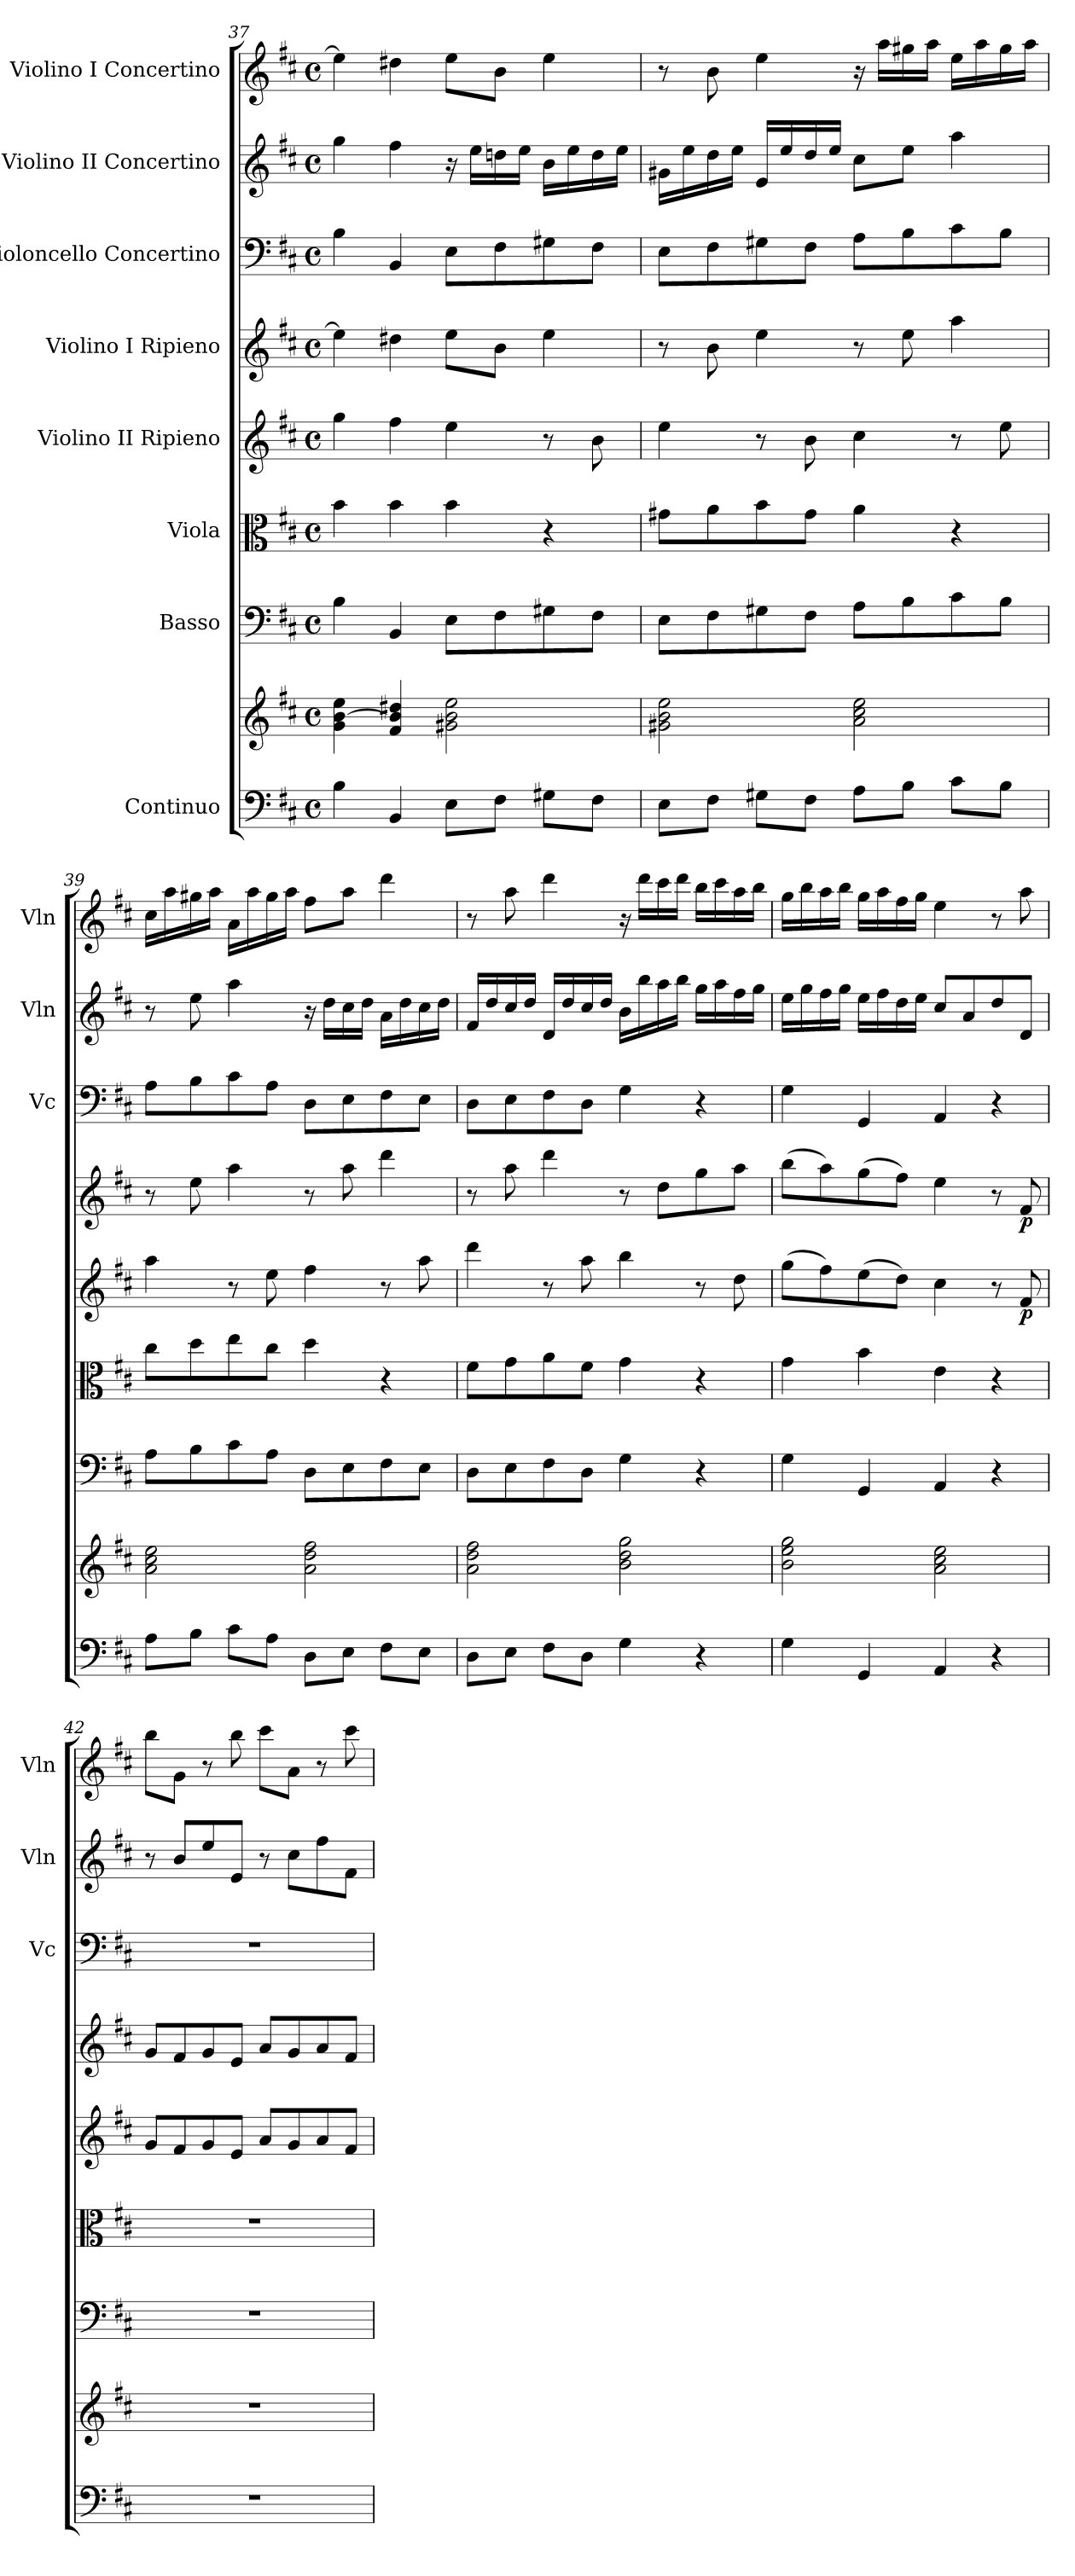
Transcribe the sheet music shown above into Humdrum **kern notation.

**kern	**kern	**kern	**kern	**kern	**dynam	**kern	**dynam	**kern	**kern	**kern
*part8	*part8	*part7	*part6	*part5	*part5	*part4	*part4	*part3	*part2	*part1
*staff9	*staff8	*staff7	*staff6	*staff5	*staff5	*staff4	*staff4	*staff3	*staff2	*staff1
*I"Continuo	*	*I"Basso	*I"Viola	*I"Violino II Ripieno	*	*I"Violino I Ripieno	*	*I"Violoncello Concertino	*I"Violino II Concertino	*I"Violino I Concertino
*	*	*	*	*	*	*	*	*I'Vc	*I'Vln	*I'Vln
*clefF4	*clefG2	*clefF4	*clefC3	*clefG2	*	*clefG2	*	*clefF4	*clefG2	*clefG2
*k[f#c#]	*k[f#c#]	*k[f#c#]	*k[f#c#]	*k[f#c#]	*	*k[f#c#]	*	*k[f#c#]	*k[f#c#]	*k[f#c#]
*M4/4	*M4/4	*M4/4	*M4/4	*M4/4	*	*M4/4	*	*M4/4	*M4/4	*M4/4
*met(c)	*met(c)	*met(c)	*met(c)	*met(c)	*	*met(c)	*	*met(c)	*met(c)	*met(c)
=37	=37	=37	=37	=37	=37	=37	=37	=37	=37	=37
4B\	4g\ [4b\ 4ee\	4B\	4b\	4gg\	.	4ee\]	.	4B\	4gg\	4ee\]
4BB/	4f#/ 4b/] 4dd#X/	4BB/	4b\	4ff#\	.	4dd#X\	.	4BB/	4ff#\	4dd#X\
8E\L	2g#X\ 2b\ 2ee\	8E\L	4b\	4ee\	.	8ee\L	.	8E\L	16r	8ee\L
.	.	.	.	.	.	.	.	.	16ee\LL	.
8F#\J	.	8F#\	.	.	.	8b\J	.	8F#\	16ddn\	8b\J
.	.	.	.	.	.	.	.	.	16ee\JJ	.
8G#X\L	.	8G#X\	4r	8r	.	4ee\	.	8G#X\	16b\LL	4ee\
.	.	.	.	.	.	.	.	.	16ee\	.
8F#\J	.	8F#\J	.	8b\	.	.	.	8F#\J	16dd\	.
.	.	.	.	.	.	.	.	.	16ee\JJ	.
=38	=38	=38	=38	=38	=38	=38	=38	=38	=38	=38
8E\L	2g#X\ 2b\ 2ee\	8E\L	8g#X\L	4ee\	.	8r	.	8E\L	16g#X\LL	8r
.	.	.	.	.	.	.	.	.	16ee\	.
8F#\J	.	8F#\	8a\	.	.	8b\	.	8F#\	16dd\	8b\
.	.	.	.	.	.	.	.	.	16ee\JJ	.
8G#X\L	.	8G#X\	8b\	8r	.	4ee\	.	8G#X\	16e/LL	4ee\
.	.	.	.	.	.	.	.	.	16ee/	.
8F#\J	.	8F#\J	8g#\J	8b\	.	.	.	8F#\J	16dd/	.
.	.	.	.	.	.	.	.	.	16ee/JJ	.
8A\L	2a\ 2cc#\ 2ee\	8A\L	4a\	4cc#\	.	8r	.	8A\L	8cc#\L	16r
.	.	.	.	.	.	.	.	.	.	16aa\LL
8B\J	.	8B\	.	.	.	8ee\	.	8B\	8ee\J	16gg#X\
.	.	.	.	.	.	.	.	.	.	16aa\JJ
8c#\L	.	8c#\	4r	8r	.	4aa\	.	8c#\	4aa\	16ee\LL
.	.	.	.	.	.	.	.	.	.	16aa\
8B\J	.	8B\J	.	8ee\	.	.	.	8B\J	.	16gg#\
.	.	.	.	.	.	.	.	.	.	16aa\JJ
!!LO:LB:g=z
=39	=39	=39	=39	=39	=39	=39	=39	=39	=39	=39
8A\L	2a\ 2cc#\ 2ee\	8A\L	8cc#\L	4aa\	.	8r	.	8A\L	8r	16cc#\LL
.	.	.	.	.	.	.	.	.	.	16aa\
8B\J	.	8B\	8dd\	.	.	8ee\	.	8B\	8ee\	16gg#X\
.	.	.	.	.	.	.	.	.	.	16aa\JJ
8c#\L	.	8c#\	8ee\	8r	.	4aa\	.	8c#\	4aa\	16a\LL
.	.	.	.	.	.	.	.	.	.	16aa\
8A\J	.	8A\J	8cc#\J	8ee\	.	.	.	8A\J	.	16gg#\
.	.	.	.	.	.	.	.	.	.	16aa\JJ
8D\L	2a\ 2dd\ 2ff#\	8D\L	4dd\	4ff#\	.	8r	.	8D\L	16r	8ff#\L
.	.	.	.	.	.	.	.	.	16dd\LL	.
8E\J	.	8E\	.	.	.	8aa\	.	8E\	16cc#\	8aa\J
.	.	.	.	.	.	.	.	.	16dd\JJ	.
8F#\L	.	8F#\	4r	8r	.	4ddd\	.	8F#\	16a\LL	4ddd\
.	.	.	.	.	.	.	.	.	16dd\	.
8E\J	.	8E\J	.	8aa\	.	.	.	8E\J	16cc#\	.
.	.	.	.	.	.	.	.	.	16dd\JJ	.
=40	=40	=40	=40	=40	=40	=40	=40	=40	=40	=40
8D\L	2a\ 2dd\ 2ff#\	8D\L	8f#\L	4ddd\	.	8r	.	8D\L	16f#/LL	8r
.	.	.	.	.	.	.	.	.	16dd/	.
8E\J	.	8E\	8g\	.	.	8aa\	.	8E\	16cc#/	8aa\
.	.	.	.	.	.	.	.	.	16dd/JJ	.
8F#\L	.	8F#\	8a\	8r	.	4ddd\	.	8F#\	16d/LL	4ddd\
.	.	.	.	.	.	.	.	.	16dd/	.
8D\J	.	8D\J	8f#\J	8aa\	.	.	.	8D\J	16cc#/	.
.	.	.	.	.	.	.	.	.	16dd/JJ	.
4G\	2b\ 2dd\ 2gg\	4G\	4g\	4bb\	.	8r	.	4G\	16b\LL	16r
.	.	.	.	.	.	.	.	.	16bb\	16ddd\LL
.	.	.	.	.	.	8dd\L	.	.	16aa\	16ccc#\
.	.	.	.	.	.	.	.	.	16bb\JJ	16ddd\JJ
4r	.	4r	4r	8r	.	8gg\	.	4r	16gg\LL	16bb\LL
.	.	.	.	.	.	.	.	.	16aa\	16ccc#\
.	.	.	.	8dd\	.	8aa\J	.	.	16ff#\	16aa\
.	.	.	.	.	.	.	.	.	16gg\JJ	16bb\JJ
=41	=41	=41	=41	=41	=41	=41	=41	=41	=41	=41
4G\	2b\ 2ee\ 2gg\	4G\	4g\	(>8gg\L	.	(>8bb\L	.	4G\	16ee\LL	16gg\LL
.	.	.	.	.	.	.	.	.	16gg\	16bb\
.	.	.	.	8ff#\)	.	8aa\)	.	.	16ff#\	16aa\
.	.	.	.	.	.	.	.	.	16gg\JJ	16bb\JJ
4GG/	.	4GG/	4b\	(>8ee\	.	(>8gg\	.	4GG/	16ee\LL	16gg\LL
.	.	.	.	.	.	.	.	.	16ff#\	16aa\
.	.	.	.	8dd\J)	.	8ff#\J)	.	.	16dd\	16ff#\
.	.	.	.	.	.	.	.	.	16ee\JJ	16gg\JJ
4AA/	2a\ 2cc#\ 2ee\	4AA/	4e\	4cc#\	.	4ee\	.	4AA/	8cc#/L	4ee\
.	.	.	.	.	.	.	.	.	8a/	.
4r	.	4r	4r	8r	.	8r	.	4r	8dd/	8r
!	!	!	!	!	!LO:DY:b	!	!LO:DY:b	!	!	!
.	.	.	.	8f#/	p	8f#/	p	.	8d/J	8aa\
=42	=42	=42	=42	=42	=42	=42	=42	=42	=42	=42
1r	1r	1r	1r	8g/L	.	8g/L	.	1r	8r	8bb\L
.	.	.	.	8f#/	.	8f#/	.	.	8b/L	8g\J
.	.	.	.	8g/	.	8g/	.	.	8ee/	8r
.	.	.	.	8e/J	.	8e/J	.	.	8e/J	8bb\
.	.	.	.	8a/L	.	8a/L	.	.	8r	8ccc#\L
.	.	.	.	8g/	.	8g/	.	.	8cc#\L	8a\J
.	.	.	.	8a/	.	8a/	.	.	8ff#\	8r
.	.	.	.	8f#/J	.	8f#/J	.	.	8f#\J	8ccc#\
=	=	=	=	=	=	=	=	=	=	=
*-	*-	*-	*-	*-	*-	*-	*-	*-	*-	*-
